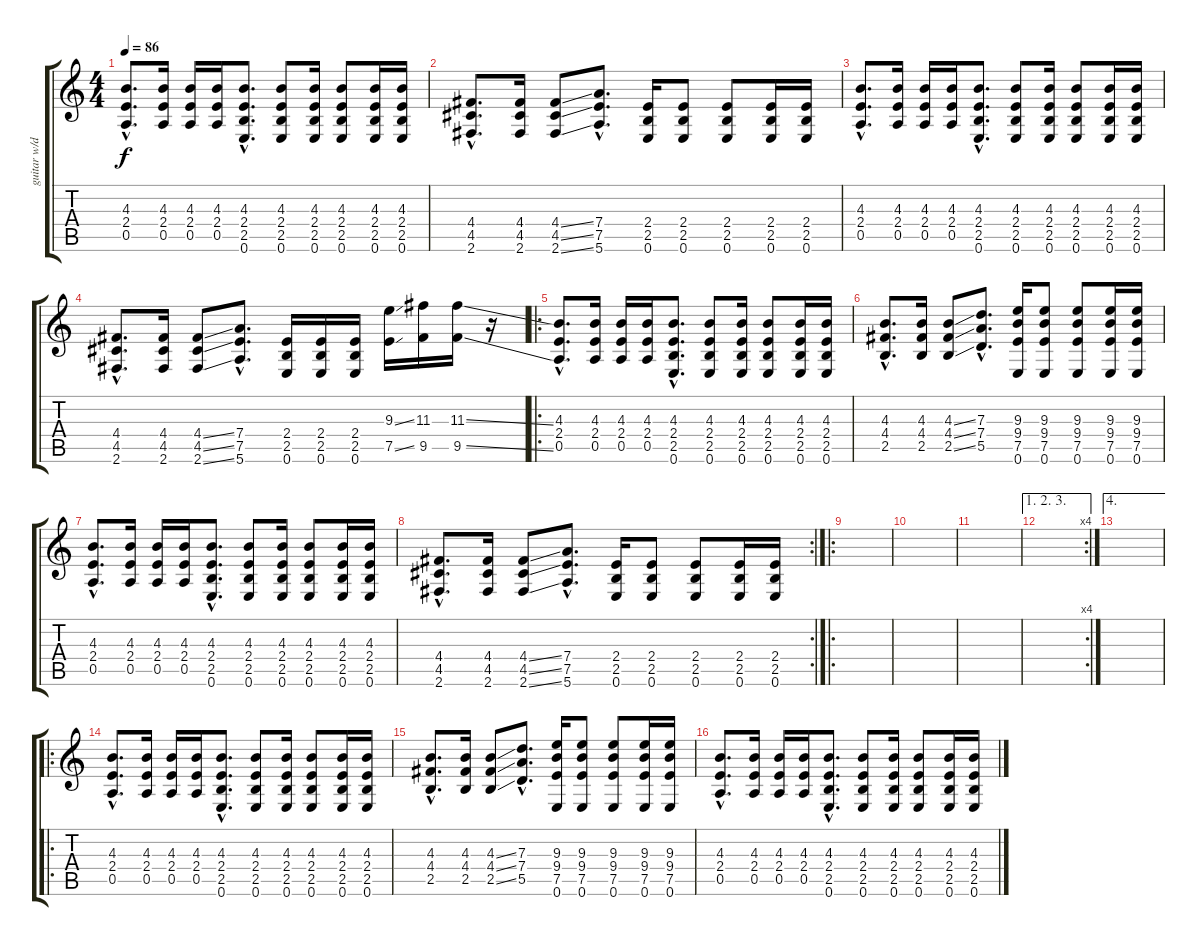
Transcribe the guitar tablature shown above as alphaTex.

\track ("guitar w/dist" "guitar w/d") {instrument distortionguitar}
\staff {score tabs}
\tuning (E4 B3 G3 D3 A2 E2) {hide}
\ts (4 4)
\tempo 86
\clef g2
\ks c
(4.3{hac} 2.4{hac} 0.5{hac}).8{d dy f instrument overdrivenguitar} (4.3 2.4 0.5).16 (4.3 2.4 0.5).16 (4.3 2.4 0.5).16 (4.3{hac} 2.4{hac} 2.5{hac} 0.6{hac}).8{d} (4.3 2.4 2.5 0.6).8 (4.3 2.4 2.5 0.6).16 (4.3 2.4 2.5 0.6).8 (4.3 2.4 2.5 0.6).16 (4.3 2.4 2.5 0.6).16 |
(4.4{hac} 4.5{hac} 2.6{hac}).8{d} (4.4 4.5 2.6).16 (4.4{ss} 4.5{ss} 2.6{ss}).8 (7.4{hac} 7.5{hac} 5.6{hac}).8{d} (2.4 2.5 0.6).16 (2.4 2.5 0.6).8 (2.4 2.5 0.6).8 (2.4 2.5 0.6).16 (2.4 2.5 0.6).16 |
(4.3{hac} 2.4{hac} 0.5{hac}).8{d} (4.3 2.4 0.5).16 (4.3 2.4 0.5).16 (4.3 2.4 0.5).16 (4.3{hac} 2.4{hac} 2.5{hac} 0.6{hac}).8{d} (4.3 2.4 2.5 0.6).8 (4.3 2.4 2.5 0.6).16 (4.3 2.4 2.5 0.6).8 (4.3 2.4 2.5 0.6).16 (4.3 2.4 2.5 0.6).16 |
(4.4{hac} 4.5{hac} 2.6{hac}).8{d} (4.4 4.5 2.6).16 (4.4{ss} 4.5{ss} 2.6{ss}).8 (7.4{hac} 7.5{hac} 5.6{hac}).8{d} (2.4 2.5 0.6).16 (2.4 2.5 0.6).16 (2.4 2.5 0.6).16 (9.3{ss} 7.5{ss}).16 (11.3 9.5).16 (11.3{ss} 9.5{ss}).16 r.16 |
\ro
(4.3{hac} 2.4{hac} 0.5{hac}).8{d} (4.3 2.4 0.5).16 (4.3 2.4 0.5).16 (4.3 2.4 0.5).16 (4.3{hac} 2.4{hac} 2.5{hac} 0.6{hac}).8{d} (4.3 2.4 2.5 0.6).8 (4.3 2.4 2.5 0.6).16 (4.3 2.4 2.5 0.6).8 (4.3 2.4 2.5 0.6).16 (4.3 2.4 2.5 0.6).16 |
(4.3{hac} 4.4{hac} 2.5{hac}).8{d} (4.3 4.4 2.5).16 (4.3{ss} 4.4{ss} 2.5{ss}).8 (7.3{hac} 7.4{hac} 5.5{hac}).8{d} (9.3 9.4 7.5 0.6).16 (9.3 9.4 7.5 0.6).8 (9.3 9.4 7.5 0.6).8 (9.3 9.4 7.5 0.6).16 (9.3 9.4 7.5 0.6).16 |
(4.3{hac} 2.4{hac} 0.5{hac}).8{d} (4.3 2.4 0.5).16 (4.3 2.4 0.5).16 (4.3 2.4 0.5).16 (4.3{hac} 2.4{hac} 2.5{hac} 0.6{hac}).8{d} (4.3 2.4 2.5 0.6).8 (4.3 2.4 2.5 0.6).16 (4.3 2.4 2.5 0.6).8 (4.3 2.4 2.5 0.6).16 (4.3 2.4 2.5 0.6).16 |
\rc 2
(4.4{hac} 4.5{hac} 2.6{hac}).8{d} (4.4 4.5 2.6).16 (4.4{ss} 4.5{ss} 2.6{ss}).8 (7.4{hac} 7.5{hac} 5.6{hac}).8{d} (2.4 2.5 0.6).16 (2.4 2.5 0.6).8 (2.4 2.5 0.6).8 (2.4 2.5 0.6).16 (2.4 2.5 0.6).16 |
\ro
|
|
|
\ae (1 2 3)
\rc 4
|
\ae 4
|
\ro
(4.3{hac} 2.4{hac} 0.5{hac}).8{d} (4.3 2.4 0.5).16 (4.3 2.4 0.5).16 (4.3 2.4 0.5).16 (4.3{hac} 2.4{hac} 2.5{hac} 0.6{hac}).8{d} (4.3 2.4 2.5 0.6).8 (4.3 2.4 2.5 0.6).16 (4.3 2.4 2.5 0.6).8 (4.3 2.4 2.5 0.6).16 (4.3 2.4 2.5 0.6).16 |
(4.3{hac} 4.4{hac} 2.5{hac}).8{d} (4.3 4.4 2.5).16 (4.3{ss} 4.4{ss} 2.5{ss}).8 (7.3{hac} 7.4{hac} 5.5{hac}).8{d} (9.3 9.4 7.5 0.6).16 (9.3 9.4 7.5 0.6).8 (9.3 9.4 7.5 0.6).8 (9.3 9.4 7.5 0.6).16 (9.3 9.4 7.5 0.6).16 |
(4.3{hac} 2.4{hac} 0.5{hac}).8{d} (4.3 2.4 0.5).16 (4.3 2.4 0.5).16 (4.3 2.4 0.5).16 (4.3{hac} 2.4{hac} 2.5{hac} 0.6{hac}).8{d} (4.3 2.4 2.5 0.6).8 (4.3 2.4 2.5 0.6).16 (4.3 2.4 2.5 0.6).8 (4.3 2.4 2.5 0.6).16 (4.3 2.4 2.5 0.6).16
